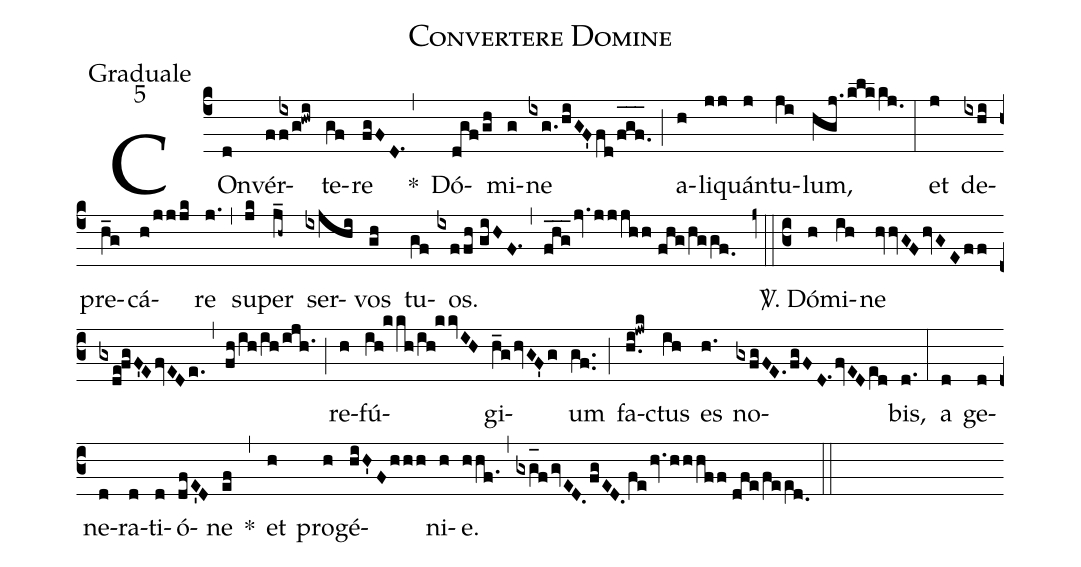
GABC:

name:Convertere Domine;
office-part:Graduale;
mode:5;
%%
(c4) COn(d)vér(f/[1]{ix}f/g!hwi)te(gf)re(fgFD.1) <clear>*(,) Dó(dgf/gh)mi(g)ne(ixg./hiGF'fd/f_[oh:h]g_[oh:h]f._[oh:h]) (;) a(h)li(jj)quán(j)tu(ji)lum,(hgj.klkkj.0) (:) et(j) de(ixhi)pre(h_g)cá(h/jjjk)re(j.) (,) su(jk)per(j_h~) ser(ixjhi)vos(gh) tu(gf)os.(ixffh//giHF.1) (,) (fhg___jv.jjjhh//fhg/hggf.0) (z0::c3) <sp>V/</sp>. Dó(h)mi(ih)ne(hvvGFhvGEff//gxde!fgF'EfvEDe.) (,) (fh/ih/ih/ijh.1) (;) re(h)fú(ih!kkh/ih!kkvIH)gi(h_ghvGF'g)um(gf..) (;) fa(h.i!jwk)ctus(ih) es(h.) no(gxfgFE.fgFD.1fvEDe[ll:1]d)bis,(d.) (:) a(d) ge(d)ne(d)ra(d)ti(d)ó(dfE'D)ne(ef) *(,) et(h) pro(h)gé(hiH'Fhhh)ni(h)e.(hhf.) (,) (gxg_[oh:h]fgvED.fgED.fehv.hhhff//dfe/fee[ll:1]d.0) (::)
